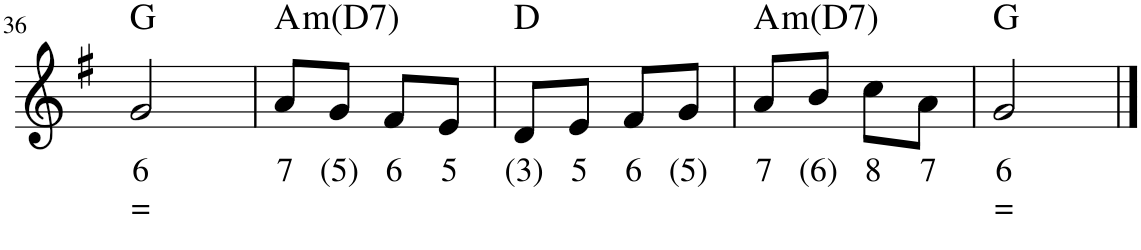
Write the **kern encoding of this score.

**kern	**text	**text	**harte
*part1	*part1	*part1	*part1
*staff1	*staff1	*staff1	*
*I"Accordeon	*	*	*
*I'Acc.	*	*	*
!!LO:PB:g=z
*clefG2	*	*	*
*k[f#]	*	*	*
*M2/4	*	*	*
=36	=36	=36	=36
!	!LO:LY:b	!LO:LY:b	!
2g/	6	=	G:maj
=37	=37	=37	=37
!	!LO:LY:b	!	!LO:H:kt=m
8a/L	7	.	A:min
!	!LO:LY:b	!	!
8g/J	(5)	.	.
!	!LO:LY:b	!	!
8f#/L	6	.	.
!	!LO:LY:b	!	!
8e/J	5	.	.
=38	=38	=38	=38
!	!LO:LY:b	!	!
8d/L	(3)	.	D:maj
!	!LO:LY:b	!	!
8e/J	5	.	.
!	!LO:LY:b	!	!
8f#/L	6	.	.
!	!LO:LY:b	!	!
8g/J	(5)	.	.
=39	=39	=39	=39
!	!LO:LY:b	!	!LO:H:kt=m
8a/L	7	.	A:min
!	!LO:LY:b	!	!
8b/J	(6)	.	.
!	!LO:LY:b	!	!
8cc\L	8	.	.
!	!LO:LY:b	!	!
8a\J	7	.	.
=40	=40	=40	=40
!	!LO:LY:b	!LO:LY:b	!
2g/	6	=	G:maj
==	==	==	==
*-	*-	*-	*-
